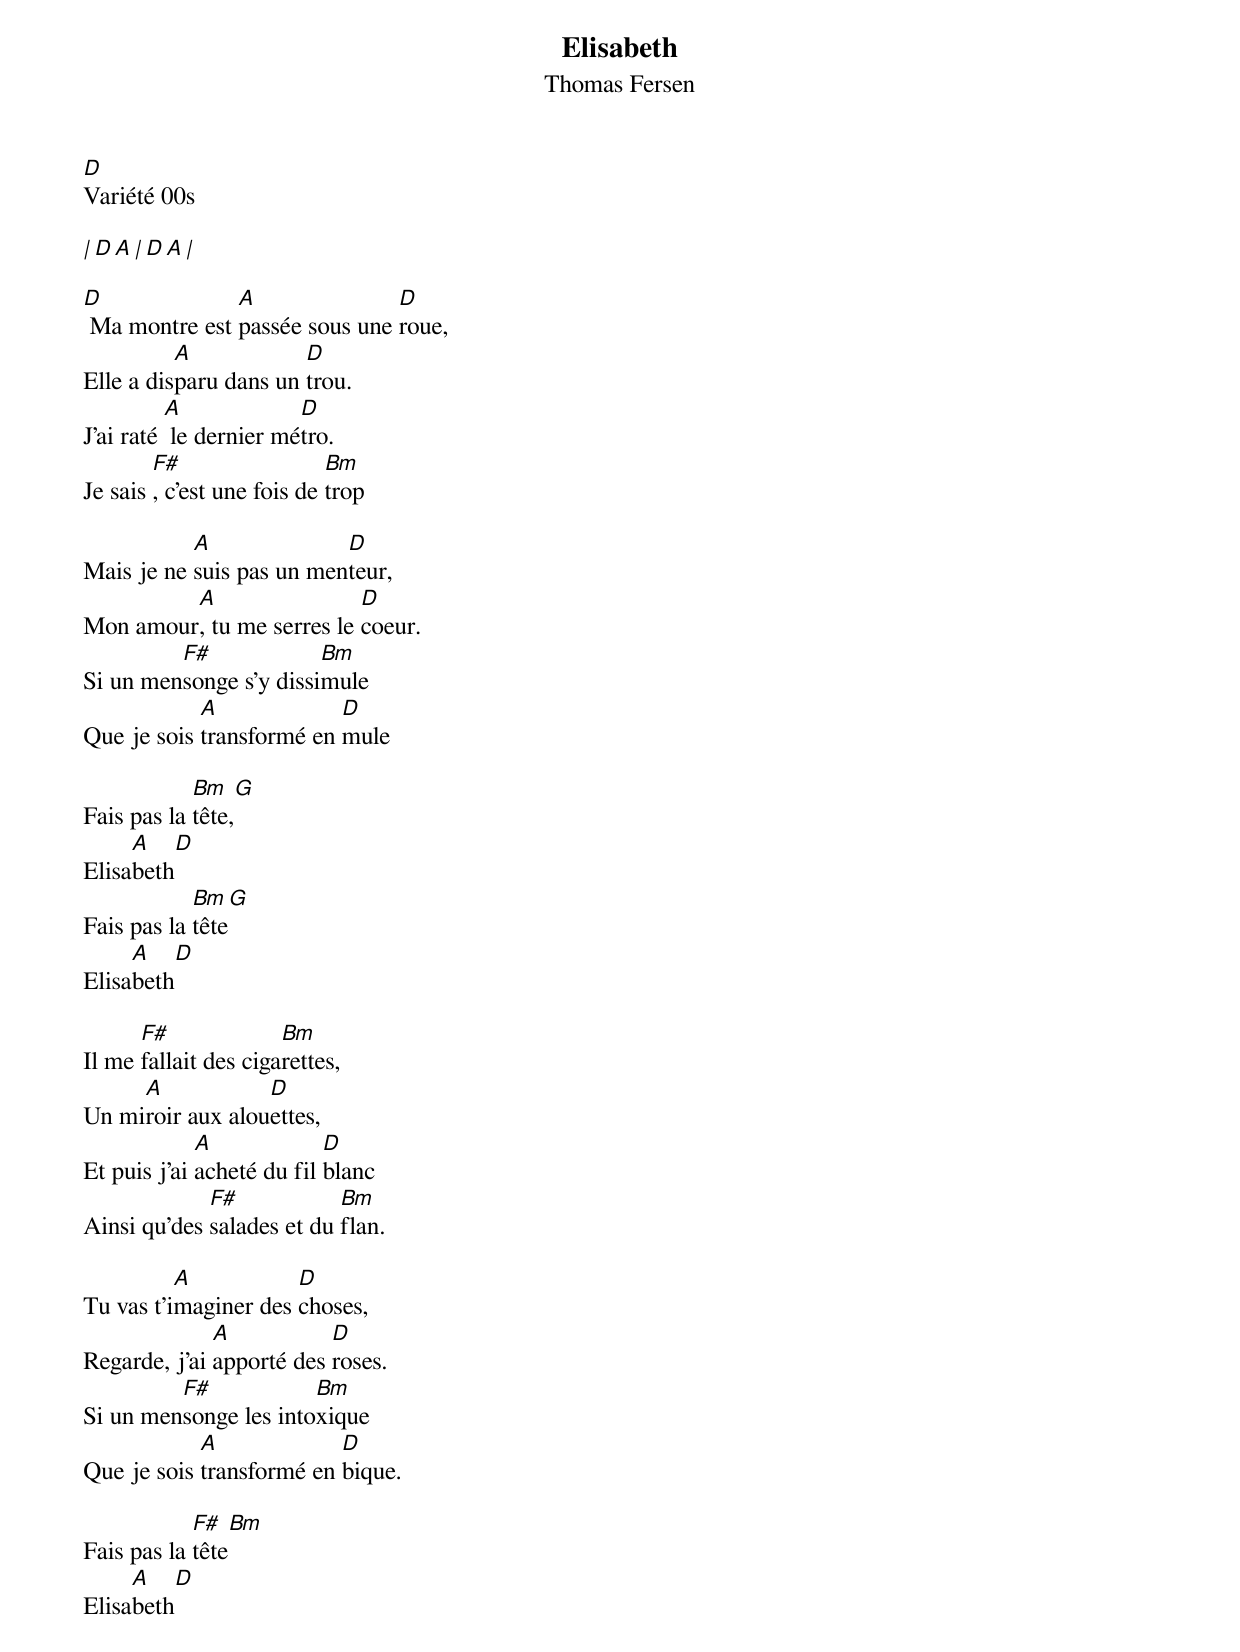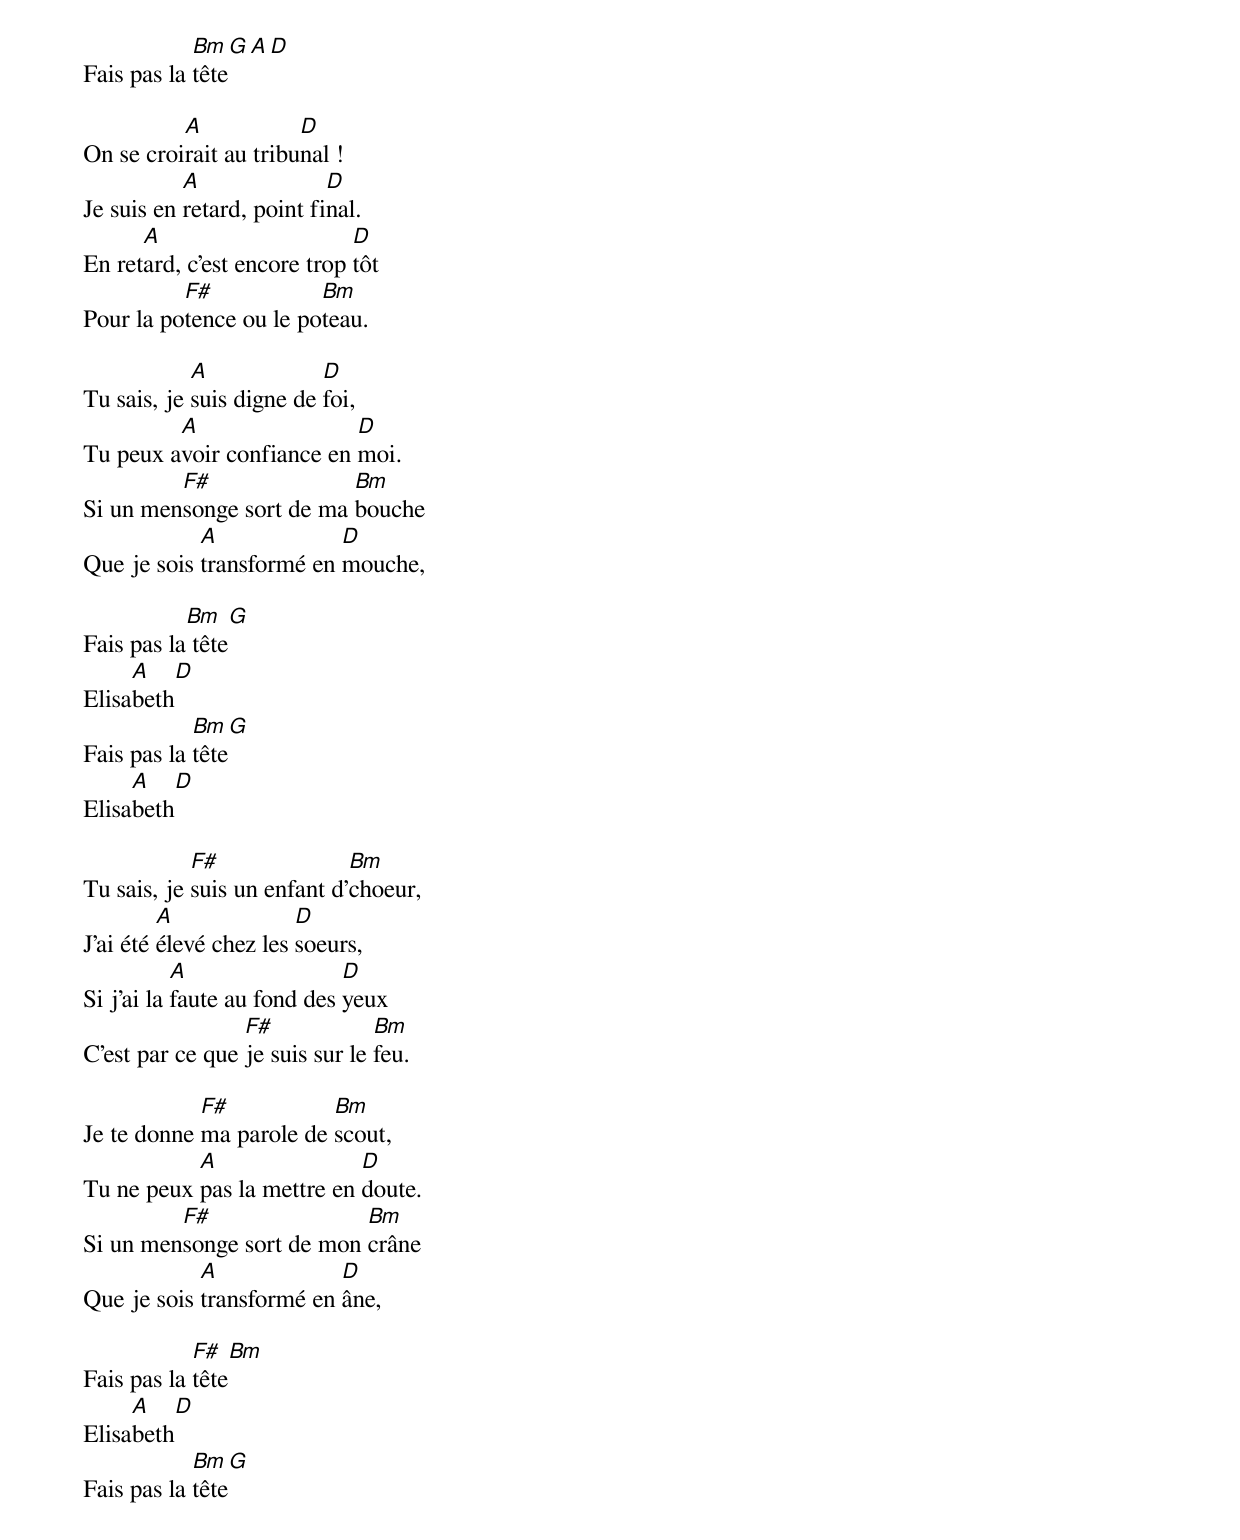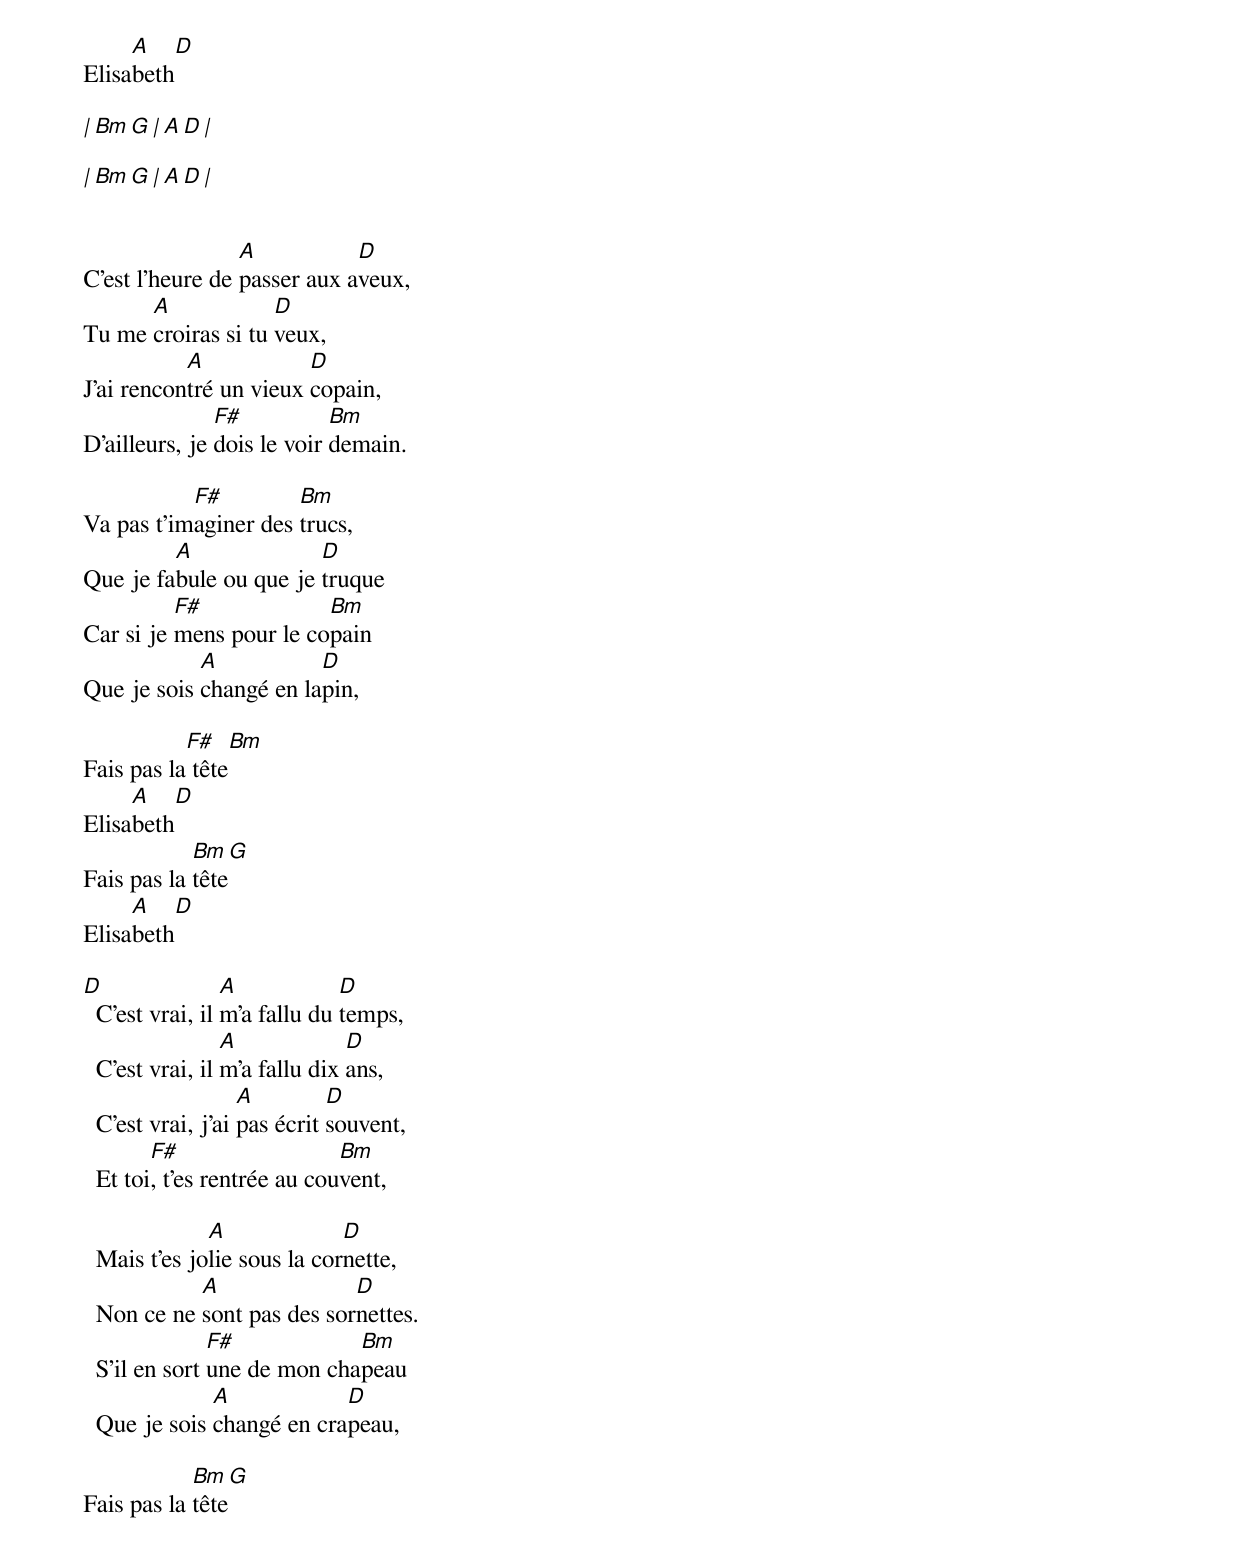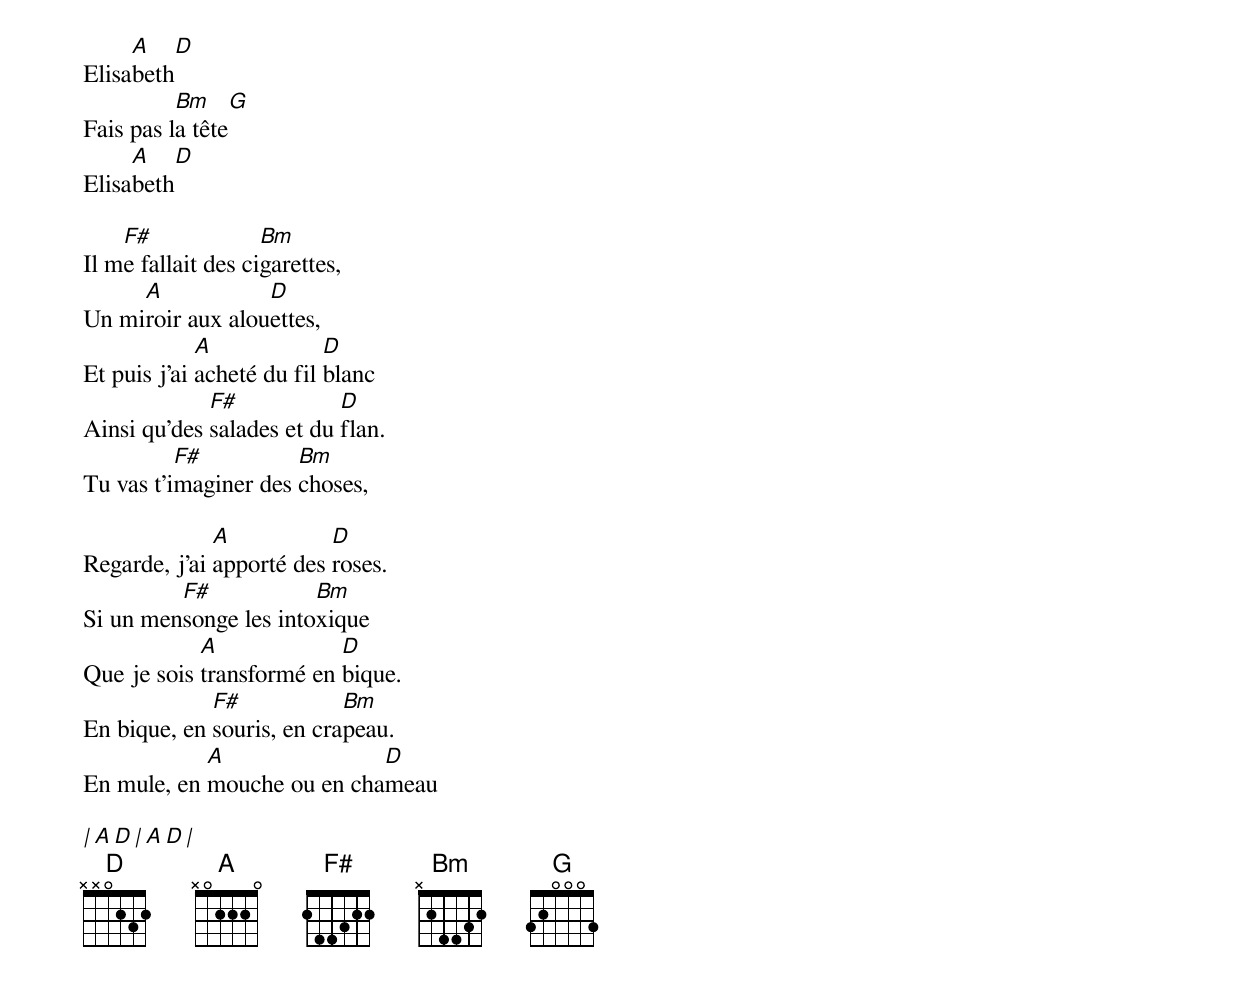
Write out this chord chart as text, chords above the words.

Elisabeth
Thomas Fersen
D
Variété 00s

| D   A  | D   A  |

D              A               D
 Ma montre est passée sous une roue,
          A            D
Elle a disparu dans un trou.
          A             D
J'ai raté  le dernier métro.
        F#                  Bm
Je sais , c'est une fois de trop

           A              D
Mais je ne suis pas un menteur,
         A                 D
Mon amour, tu me serres le coeur.
         F#             Bm
Si un mensonge s'y dissimule
            A             D
Que je sois transformé en mule

            Bm    G
Fais pas la tête,
     A     D
Elisabeth
            Bm    G
Fais pas la tête
     A     D
Elisabeth

      F#              Bm
Il me fallait des cigarettes,
     A            D
Un miroir aux alouettes,
             A             D
Et puis j'ai acheté du fil blanc
             F#            Bm
Ainsi qu'des salades et du flan.

          A           D
Tu vas t'imaginer des choses,
              A           D
Regarde, j'ai apporté des roses.
         F#            Bm
Si un mensonge les intoxique
            A             D
Que je sois transformé en bique.

            F#    Bm
Fais pas la tête
     A     D
Elisabeth
            Bm    G   A D
Fais pas la tête

          A            D
On se croirait au tribunal !
           A               D
Je suis en retard, point final.
      A                      D
En retard, c'est encore trop tôt
          F#            Bm
Pour la potence ou le poteau.

            A             D
Tu sais, je suis digne de foi,
         A                 D
Tu peux avoir confiance en moi.
         F#               Bm
Si un mensonge sort de ma bouche
            A             D
Que je sois transformé en mouche,

           Bm    G
Fais pas la tête
     A     D
Elisabeth
            Bm    G
Fais pas la tête
     A     D
Elisabeth

            F#               Bm
Tu sais, je suis un enfant d'choeur,
         A              D
J'ai été élevé chez les soeurs,
           A                 D
Si j'ai la faute au fond des yeux
                 F#		Bm
C'est par ce que je suis sur le feu.

  	    F# 		 Bm
Je te donne ma parole de scout,
 	   A		    D
Tu ne peux pas la mettre en doute.
         F#                Bm
Si un mensonge sort de mon crâne
            A		  D
Que je sois transformé en âne,

            F#    Bm
Fais pas la tête
     A     D
Elisabeth
            Bm    G
Fais pas la tête
     A     D
Elisabeth

| Bm   G  | A   D  |

| Bm   G  | A   D  |


		 A	     D
C'est l'heure de passer aux aveux,
      A		    D
Tu me croiras si tu veux,
           A		D
J'ai rencontré un vieux copain,
	       F#	    Bm
D'ailleurs, je dois le voir demain.

	   F#	      Bm
Va pas t'imaginer des trucs,
	 A		D
Que je fabule ou que je truque
	  F#             Bm
Car si je mens pour le copain
            A           D
Que je sois changé en lapin,

           F#     Bm
Fais pas la tête
     A     D
Elisabeth
            Bm    G
Fais pas la tête
     A     D
Elisabeth

D                A            D
  C'est vrai, il m'a fallu du temps,
                 A             D
  C'est vrai, il m'a fallu dix ans,
                   A         D
  C'est vrai, j'ai pas écrit souvent,
        F#                   Bm
  Et toi, t'es rentrée au couvent,

              A              D
  Mais t'es jolie sous la cornette,
            A               D
  Non ce ne sont pas des sornettes.
               F#            Bm
  S'il en sort une de mon chapeau
              A            D
  Que je sois changé en crapeau,

            Bm    G
Fais pas la tête
     A    D
Elisabeth
          Bm    G
Fais pas la tête
     A    D
Elisabeth

    F#              Bm
Il me fallait des cigarettes,
     A            D
Un miroir aux alouettes,
             A             D
Et puis j'ai acheté du fil blanc
             F#            D
Ainsi qu'des salades et du flan.
          F#          Bm
Tu vas t'imaginer des choses,

              A           D
Regarde, j'ai apporté des roses.
         F#            Bm
Si un mensonge les intoxique
            A             D
Que je sois transformé en bique.
             F#            Bm
En bique, en souris, en crapeau.
            A               D
En mule, en mouche ou en chameau

| A   D  | A  D  |
